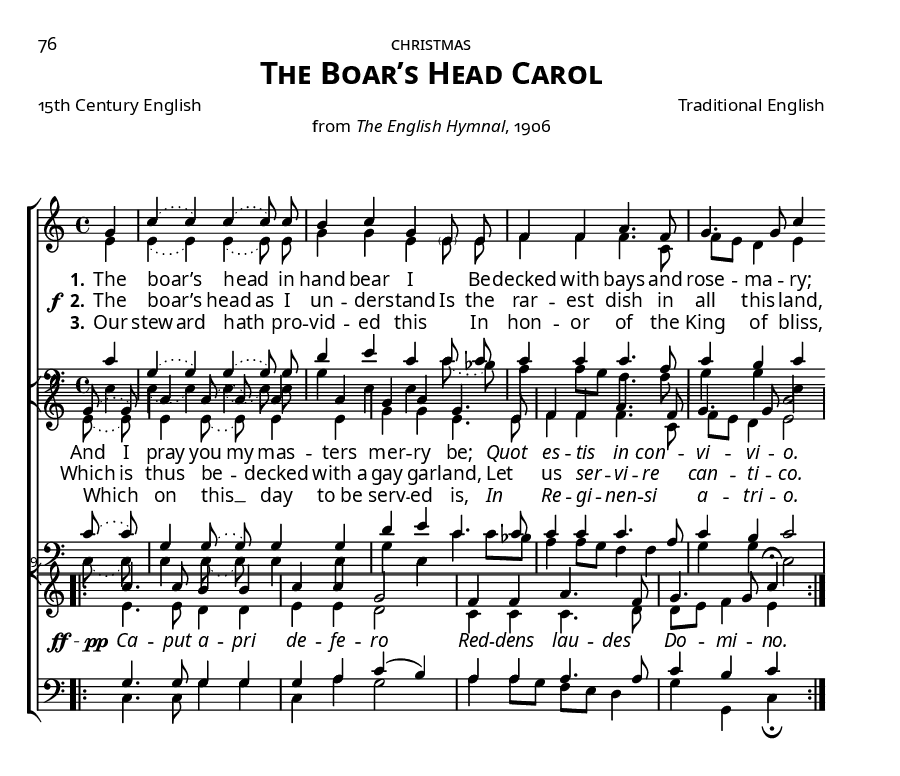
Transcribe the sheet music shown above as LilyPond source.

\version "2.14.2"
\include "util.ly"
\header {
    title = \markup{\override #'(font-name . "Garamond Premier Pro Semibold"){ \abs-fontsize #15 \smallCapsOldStyle"The Boar’s Head Carol"}}
    poet = \markup\oldStyleNum"15th Century English"
    composer = \markup\oldStyleNum"Traditional English"
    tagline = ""
  }\paper {
  print-all-headers = ##f
  paper-height = 9\in
  paper-width = 6\in
  indent = 0\in
  %system-system-spacing = #'((basic-distance . 10) (padding . 0))
  score-markup-spacing =
    #'((basic-distance . 0)
       (minimum-distance . 0)
       (padding . 0)
       (stretchability . 0))
  system-system-spacing =
    #'((basic-distance . 0)
       (minimum-distance . 0)
       (padding . -5)
       (stretchability . 100))
%{IF_LESSER
  markup-system-spacing #'stretchability = 50
  top-markup-spacing #'stretchability = 30
  last-bottom-spacing #'stretchability = 60
%}%END_IF_LESSER
  ragged-last-bottom = ##t
  ragged-bottom = ##f
  two-sided = ##t
  inner-margin = 0.5\in
  outer-margin = 0.25\in
  top-margin = 0.25\in
  bottom-margin = 0.25\in
  first-page-number = #076
  print-first-page-number = ##t
  headerLine = \markup{\override #'(font-name . "Garamond Premier Pro") \smallCapsOldStyle"christmas"}
  oddHeaderMarkup = \markup\fill-line{
     \override #'(font-name . "Garamond Premier Pro")\abs-fontsize #8.5
     \combine 
        \fill-line{"" \on-the-fly #print-page-number-check-first
        \oldStylePageNum""
        }
        \fill-line{\headerLine}
  }
  evenHeaderMarkup = \markup {
     \override #'(font-name . "Garamond Premier Pro")\abs-fontsize #8.5
     \combine
        \on-the-fly #print-page-number-check-first
        \oldStylePageNum""
        \fill-line{\headerLine}
  }
}

#(set-global-staff-size 15) \paper{ #(define fonts (make-pango-font-tree "GoudyOlSt BT" "Garamond Premier Pro" "Garamond Premier Pro" (/ 15 20))) }
%IF_NOT_LESSER

\markup\fill-line{\concat{ "from " \italic "The English Hymnal" \oldStyleNum", 1906"}}
\markup\vspace#2

%END_IF_NOT_LESSER

















%Boars Head Carol
global = {
  \key c \major
  \time 4/4
  \autoBeamOff
  \override DynamicLineSpanner #'staff-padding = #0.0
  \override DynamicLineSpanner #'Y-extent = #'(-1 . 1)
  \mergeDifferentlyDottedOn
}

sopMusic = \relative c'' {
  \partial 4 g4 |
  \slurDotted c4( c) c4( c8) c8 |
  b4 c g4 \parenthesize e8\noBeam e |
  
  f4 f a4. f8 |
  g4. g8 c4 \bar""\break g8\noBeam( g) |
  c4 c8\noBeam( c) c4 c |
  
  b c g4. e8 |
  f4 f a4. f8 |
  g4. g8 c2 | \break
  
  \repeat volta 2 {
    c4. c8 b4 b |
    c c g2 |
    f4 f a4. f8 |
    g4. g8 c4\fermata
  }
}
sopWords = \lyricmode {
  
}

altoMusic = \relative c' {
  e4 |
  \slurDotted e( e) e4( e8) e8 |
  g4 g e4 e8\noBeam e |
  
  f4 f f4. c8 |
  \slurSolid f8[ e] d4 e \slurDotted e8\noBeam( e) |
  e4 e8\noBeam( e) e4 e |
  
  g g e4. e8 |
  f4 f f4. c8 |
  \slurSolid f[ e] d4 e2 |
  
  \repeat volta 2 {
    e4. e8 d4 d |
    e e d2 |
    c4 c c4. d8 |
    \slurSolid d[ e] f4 e |
  }
}
altoWords = {
  \dropLyricsIX
  \lyricmode {
    \set stanza = #"1."
    \set ignoreMelismata = ##t
    The boar’s _ head _ in hand bear I "" Be -- decked with bays and rose -- ma -- ry;
    \set associatedVoice = "basses"
    And I pray you my mas -- ters mer -- ry be;
    \markup\italic Quot _ \markup\italic es -- \markup\italic tis _ \markup\italic in \markup\italic con -- \markup\italic vi -- \markup\italic vi -- \markup\italic o.
  }
  \set stanza = \markup\dynamic"  ff - pp"
  \lyricmode {
    \unset ignoreMelismata
    \markup\italic Ca -- \markup\italic put \markup\italic a -- \markup\italic pri \markup\italic de -- \markup\italic fe -- \markup\italic ro
    \set associatedVoice = "tenors"
    \markup\italic Red -- \markup\italic dens
    \set associatedVoice = "basses"
    \markup\italic lau -- \markup\italic des \markup\italic Do -- \markup\italic mi -- \markup\italic no.
  }
}
altoWordsII = {
  \dropLyricsIX
  \set stanza = \markup{\dynamic"f " "2."}
  \lyricmode {
  %\markup\italic
    \set ignoreMelismata = ##t
    The boar’s _ head as I un -- der -- stand Is the rar -- est dish in all this land,
    \set associatedVoice = "basses"
    Which is thus be -- _ decked with_a gay gar -- land,
    Let _ us
    \markup\italic ser -- _ \markup\italic vi -- \markup\italic re \markup\italic can -- \markup\italic ti -- \markup\italic co.
  }
}
altoWordsIII = \lyricmode {
  \dropLyricsIX
  \set stanza = #"3."
  \set ignoreMelismata = ##t
  Our stew -- ard hath _ pro -- vid -- ed this
  "" In hon -- or of the King of bliss,
  \set associatedVoice = "basses"
  Which _ on this __ _ day to_be serv -- ed is,
  \markup\italic In _ \markup\italic Re -- \markup\italic gi -- _ \markup\italic nen -- \markup\italic si \markup\italic a -- \markup\italic tri -- \markup\italic o.
}
altoWordsIV = \lyricmode {
}
altoWordsV = \lyricmode {
}
altoWordsVI = \lyricmode {
}
tenorMusic = \relative c' {
  c4 |
  \slurDotted g( g) g4( g8) g8 |
  d'4 e c4 c8\noBeam c |
  
  c4 c c4. a8 |
  c4 b c c8\noBeam( c) |
  g4 g8\noBeam( g) g4 g |
  
  d' e c4. c8 |
  c4 c c4. a8 |
  c4 b c2 |
  
  \repeat volta 2 {
    g4. g8 g4 g |
    g a \slurSolid c( b) |
    a a a4. a8 |
    c4 b c |
  }
}
tenorWords = \lyricmode {

}

bassMusic = \relative c {
  c4 |
  \slurDotted c( c) c4( c8) c8 |
  g'4 c, c4 c'8\noBeam( bes) |
  
  a4 \slurSolid a8[ g] f4. f8 |
  g4 g c, \slurDotted c8\noBeam( c) |
  c4 c8\noBeam( c) c4 c |
  
  g' c, c'4 c8[ bes] |
  a4 \slurSolid a8[ g] f4 f |
  g4 g c,2 |
  
  \repeat volta 2 {
    c4. c8 g'4 g |
    c, a' g2 |
    a4 a8[ g] f[ e] d4 |
    g4 g, c\fermata |
  }
}
bassWords = \lyricmode {

}

pianoRH = \relative c' {
  
}
pianoLH = \relative c' {
  
}

\score {
  <<
   \new ChoirStaff <<
%    \new Lyrics = sopranos \with { \override VerticalAxisGroup #'nonstaff-relatedstaff-spacing = #'((basic-distance . 1)) }
    \new Staff = women <<
      \new Voice = "sopranos" { \voiceOne << \global \sopMusic >> }
      \new Voice = "altos" { \voiceTwo << \global \altoMusic >> }
    >>
   \new Staff = men <<
      \clef bass
      \new Voice = "tenors" { \voiceOne << \global \tenorMusic >> }
      \new Voice = "basses" { \voiceTwo << \global \bassMusic >> }
    >>
    \new Lyrics \with { alignAboveContext = #"women" \override VerticalAxisGroup #'nonstaff-relatedstaff-spacing = #'((basic-distance . 1))} \lyricsto "sopranos" \sopWords
    \new Lyrics = "altosVI"  \with { alignBelowContext = #"women" } \lyricsto "tenors" \altoWordsVI
    \new Lyrics = "altosV"  \with { alignBelowContext = #"women" } \lyricsto "tenors" \altoWordsV
    \new Lyrics = "altosIV"  \with { alignBelowContext = #"women" } \lyricsto "tenors" \altoWordsIV
    \new Lyrics = "altosIII"  \with { alignBelowContext = #"women" } \lyricsto "tenors" \altoWordsIII
    \new Lyrics = "altosII"  \with { alignBelowContext = #"women" } \lyricsto "tenors" \altoWordsII
    \new Lyrics = "altos"  \with { alignBelowContext = #"women" \override VerticalAxisGroup #'nonstaff-relatedstaff-spacing = #'((padding . -0.5))} \lyricsto "tenors" \altoWords
    \new Lyrics \with { alignAboveContext = #"men" \override VerticalAxisGroup #'nonstaff-relatedstaff-spacing = #'((basic-distance . 1)) } \lyricsto "tenors" \tenorWords
    \new Lyrics \with { alignBelowContext = #"men" \override VerticalAxisGroup #'nonstaff-relatedstaff-spacing = #'((basic-distance . 1)) } \lyricsto "basses" \bassWords
  >>
%    \new PianoStaff << \new Staff { \new Voice { \pianoRH } } \new Staff { \clef "bass" \pianoLH } >>
  >>
  \layout {
    \context {
      \Score
      %\override SpacingSpanner #'base-shortest-duration = #(ly:make-moment 1 8)
      %\override SpacingSpanner #'common-shortest-duration = #(ly:make-moment 1 4)
    }
    \context {
      % Remove all empty staves
      % \Staff \RemoveEmptyStaves \override VerticalAxisGroup #'remove-first = ##t
    }
    \context {
      \Lyrics
      \override LyricText #'X-offset = #center-on-word
    }
  }
  
  
}

\score {
  \unfoldRepeats

  <<
   \new ChoirStaff <<
%    \new Lyrics = sopranos \with { \override VerticalAxisGroup #'nonstaff-relatedstaff-spacing = #'((basic-distance . 1)) }
    \new Staff = women <<
      \new Voice = "sopranos" { \voiceOne << \global \sopMusic >> }
      \new Voice = "altos" { \voiceTwo << \global \altoMusic >> }
    >>
   \new Staff = men <<
      \clef bass
      \new Voice = "tenors" { \voiceOne << \global \tenorMusic >> }
      \new Voice = "basses" { \voiceTwo << \global \bassMusic >> }
    >>
    \new Lyrics \with { alignAboveContext = #"women" \override VerticalAxisGroup #'nonstaff-relatedstaff-spacing = #'((basic-distance . 1))} \lyricsto "sopranos" \sopWords
    \new Lyrics = "altosVI"  \with { alignBelowContext = #"women" } \lyricsto "tenors" \altoWordsVI
    \new Lyrics = "altosV"  \with { alignBelowContext = #"women" } \lyricsto "tenors" \altoWordsV
    \new Lyrics = "altosIV"  \with { alignBelowContext = #"women" } \lyricsto "tenors" \altoWordsIV
    \new Lyrics = "altosIII"  \with { alignBelowContext = #"women" } \lyricsto "tenors" \altoWordsIII
    \new Lyrics = "altosII"  \with { alignBelowContext = #"women" } \lyricsto "tenors" \altoWordsII
    \new Lyrics = "altos"  \with { alignBelowContext = #"women" \override VerticalAxisGroup #'nonstaff-relatedstaff-spacing = #'((padding . -0.5))} \lyricsto "tenors" \altoWords
    \new Lyrics \with { alignAboveContext = #"men" \override VerticalAxisGroup #'nonstaff-relatedstaff-spacing = #'((basic-distance . 1)) } \lyricsto "tenors" \tenorWords
    \new Lyrics \with { alignBelowContext = #"men" \override VerticalAxisGroup #'nonstaff-relatedstaff-spacing = #'((basic-distance . 1)) } \lyricsto "basses" \bassWords
  >>
%    \new PianoStaff << \new Staff { \new Voice { \pianoRH } } \new Staff { \clef "bass" \pianoLH } >>
  >>
  
  
  \midi {
    \tempo 4 = 150
    \set Staff.midiInstrument = "flute"
  
    \context {
      \Voice
      \remove "Dynamic_performer"
    }
  }
}

